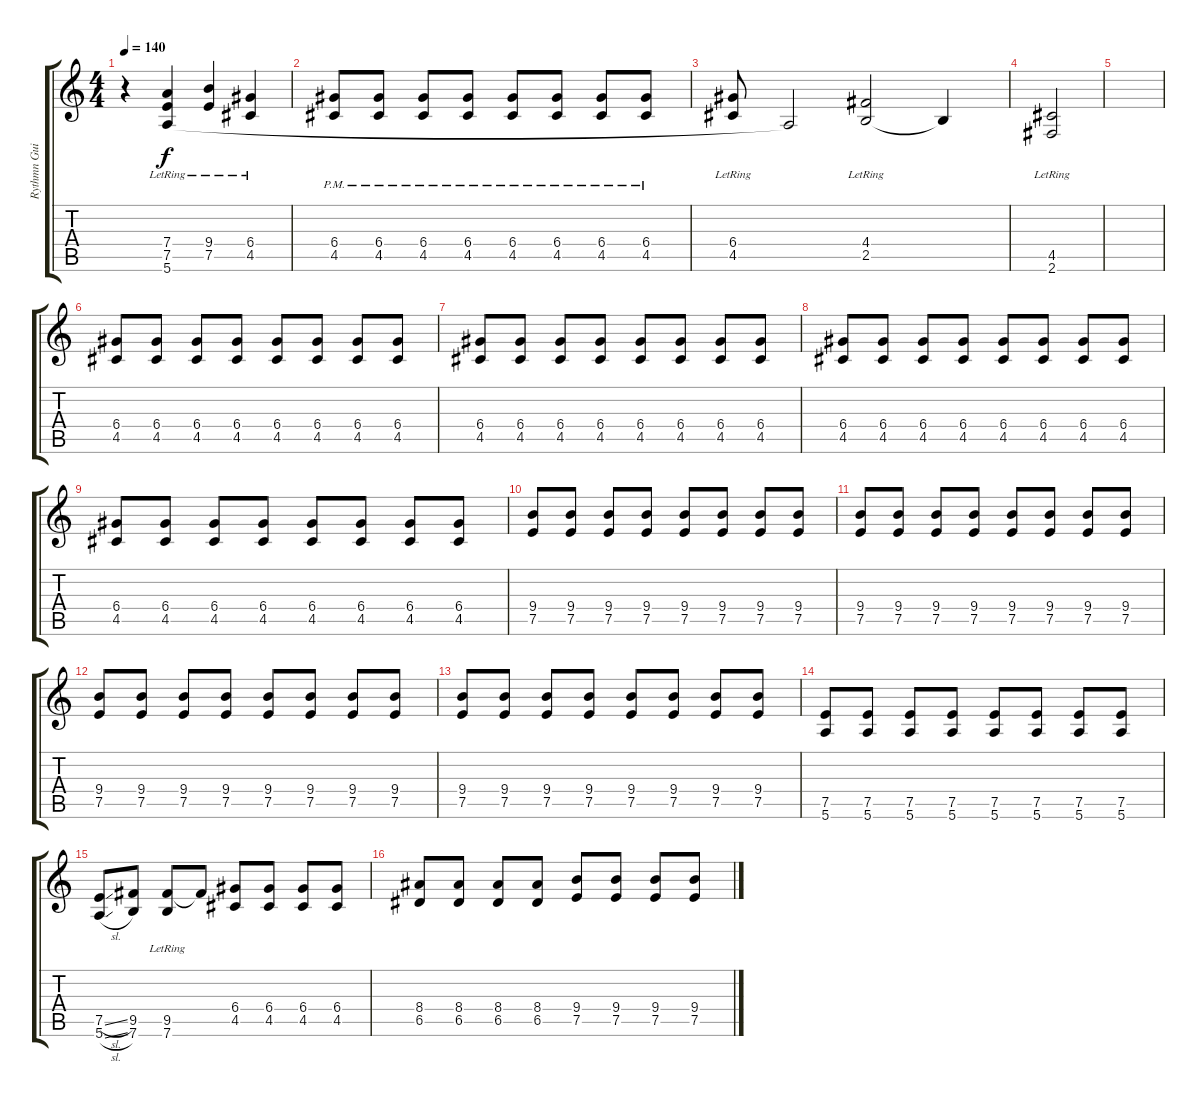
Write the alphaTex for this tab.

\track ("Rythmn Guitar" "Rythmn Gui") {instrument distortionguitar}
\staff {score tabs}
\tuning (E4 B3 G3 D3 A2 E2) {hide}
\ts (4 4)
\tempo 140
\clef g2
\ks c
r.4{dy f} (7.4{lr} 7.5{lr} 5.6{lr}).4 (9.4{lr} 7.5{lr}).4 (6.4{lr} 4.5{lr}).4 |
(6.4{pm} 4.5{pm}).8 (6.4{pm} 4.5{pm}).8 (6.4{pm} 4.5{pm}).8 (6.4{pm} 4.5{pm}).8 (6.4{pm} 4.5{pm}).8 (6.4{pm} 4.5{pm}).8 (6.4{pm} 4.5{pm}).8 (6.4{pm} 4.5{pm}).8 |
(6.4{lr} 4.5{lr}).8 5.6{t}.2 (4.4{lr} 2.5{lr}).2 2.5{t}.4 |
(4.5{lr} 2.6{lr}).2 |
|
(6.4 4.5).8 (6.4 4.5).8 (6.4 4.5).8 (6.4 4.5).8 (6.4 4.5).8 (6.4 4.5).8 (6.4 4.5).8 (6.4 4.5).8 |
(6.4 4.5).8 (6.4 4.5).8 (6.4 4.5).8 (6.4 4.5).8 (6.4 4.5).8 (6.4 4.5).8 (6.4 4.5).8 (6.4 4.5).8 |
(6.4 4.5).8 (6.4 4.5).8 (6.4 4.5).8 (6.4 4.5).8 (6.4 4.5).8 (6.4 4.5).8 (6.4 4.5).8 (6.4 4.5).8 |
(6.4 4.5).8 (6.4 4.5).8 (6.4 4.5).8 (6.4 4.5).8 (6.4 4.5).8 (6.4 4.5).8 (6.4 4.5).8 (6.4 4.5).8 |
(9.4 7.5).8 (9.4 7.5).8 (9.4 7.5).8 (9.4 7.5).8 (9.4 7.5).8 (9.4 7.5).8 (9.4 7.5).8 (9.4 7.5).8 |
(9.4 7.5).8 (9.4 7.5).8 (9.4 7.5).8 (9.4 7.5).8 (9.4 7.5).8 (9.4 7.5).8 (9.4 7.5).8 (9.4 7.5).8 |
(9.4 7.5).8 (9.4 7.5).8 (9.4 7.5).8 (9.4 7.5).8 (9.4 7.5).8 (9.4 7.5).8 (9.4 7.5).8 (9.4 7.5).8 |
(9.4 7.5).8 (9.4 7.5).8 (9.4 7.5).8 (9.4 7.5).8 (9.4 7.5).8 (9.4 7.5).8 (9.4 7.5).8 (9.4 7.5).8 |
(7.5 5.6).8 (7.5 5.6).8 (7.5 5.6).8 (7.5 5.6).8 (7.5 5.6).8 (7.5 5.6).8 (7.5 5.6).8 (7.5 5.6).8 |
(7.5{sl} 5.6{sl}).8 (9.5 7.6).8 (9.5{lr} 7.6).8 9.5{t}.8 (6.4 4.5).8 (6.4 4.5).8 (6.4 4.5).8 (6.4 4.5).8 |
(8.4 6.5).8 (8.4 6.5).8 (8.4 6.5).8 (8.4 6.5).8 (9.4 7.5).8 (9.4 7.5).8 (9.4 7.5).8 (9.4 7.5).8
